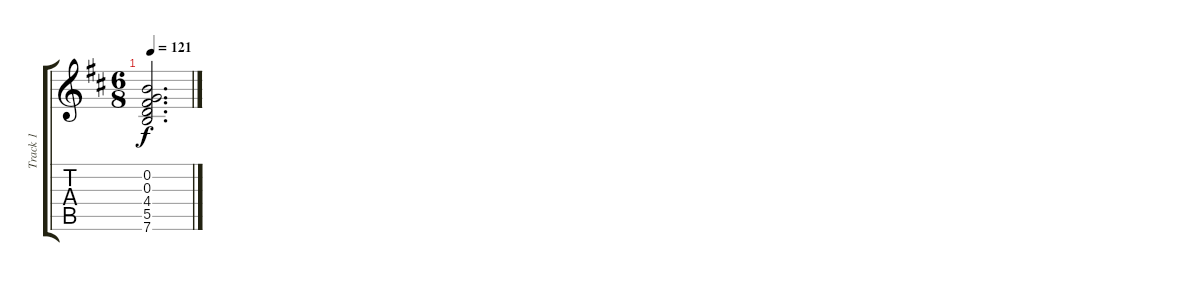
\track ("Track 1" "Track 1") {instrument acousticguitarnylon}
\staff {score tabs}
\tuning (E4 B3 G3 D3 A2 E2) {hide}
\ts (6 8)
\tempo 121
\clef g2
\ks d
(0.2{t} 0.3{t} 4.4{t} 5.5{t} 7.6{t}).2{d dy f}
